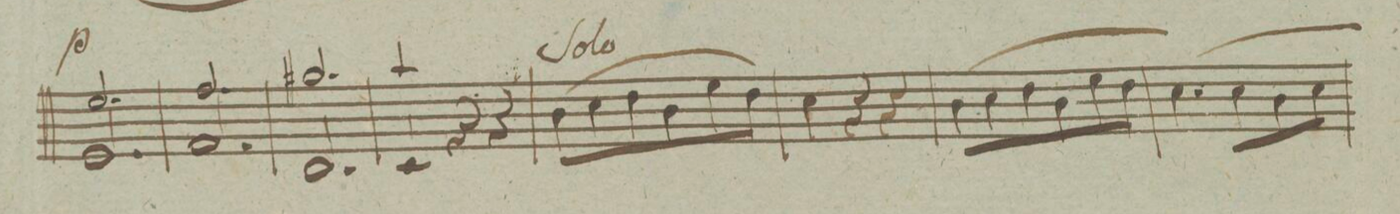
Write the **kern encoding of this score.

**kern	**dynam
*I"Clarinetto Primo in C.	*
*clefG2	*
*k[]	*
*M3/4	*
*^	*
*cue	*	*
2.ee/	2.e/	p
=78	=78	=78
2.ff/	2.f/	.
=79	=79	=79
2.gg#X/	2.d/	.
*v	*v	*
=80	=80
*^	*
4aa/	4c/	.
*Xcue	*	*
2ryy	4r	.
.	4r	.
*v	*v	*
=81	=81
(8b\L	.
8cc\	.
8dd\	.
8b\	.
8ee\	.
8dd\J)	.
=82	=82
4cc\	.
4r	.
4r	.
=83	=83
(8b\L	.
8cc\	.
8dd\	.
8b\	.
8ee\	.
8dd\J	.
=84	=84
(4.cc\)	.
8cc\L	.
8b\	.
8cc\J	.
=85	=85
*-	*-
